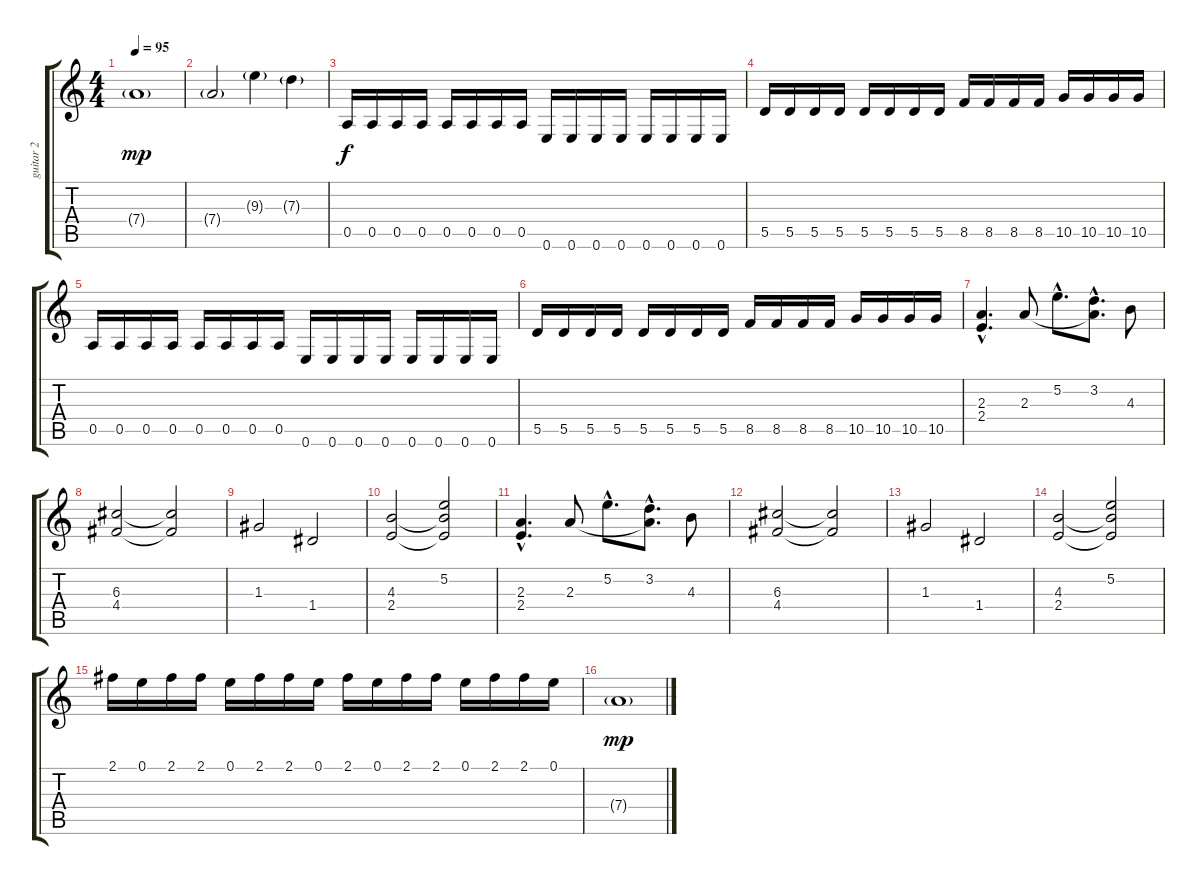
\track ("guitar 2" "guitar 2") {instrument distortionguitar}
\staff {score tabs}
\tuning (E4 B3 G3 D3 A2 E2) {hide}
\ts (4 4)
\tempo 95
\clef g2
\ks c
7.4{g}.1{dy mp} |
7.4{g}.2 9.3{g}.4 7.3{g}.4 |
0.5.16{dy f} 0.5.16 0.5.16 0.5.16 0.5.16 0.5.16 0.5.16 0.5.16 0.6.16 0.6.16 0.6.16 0.6.16 0.6.16 0.6.16 0.6.16 0.6.16 |
5.5.16 5.5.16 5.5.16 5.5.16 5.5.16 5.5.16 5.5.16 5.5.16 8.5.16 8.5.16 8.5.16 8.5.16 10.5.16 10.5.16 10.5.16 10.5.16 |
0.5.16 0.5.16 0.5.16 0.5.16 0.5.16 0.5.16 0.5.16 0.5.16 0.6.16 0.6.16 0.6.16 0.6.16 0.6.16 0.6.16 0.6.16 0.6.16 |
5.5.16 5.5.16 5.5.16 5.5.16 5.5.16 5.5.16 5.5.16 5.5.16 8.5.16 8.5.16 8.5.16 8.5.16 10.5.16 10.5.16 10.5.16 10.5.16 |
(2.3{hac} 2.4{hac}).4{d} 2.3.8 5.2{hac}.8{d} (3.2{hac} 2.3{hac t}).8{d} 4.3.8 |
(6.3 4.4).2 (6.3{t} 4.4{t}).2 |
1.3.2 1.4.2 |
(4.3 2.4).2 (5.2 4.3{t} 2.4{t}).2 |
(2.3{hac} 2.4{hac}).4{d} 2.3.8 5.2{hac}.8{d} (3.2{hac} 2.3{hac t}).8{d} 4.3.8 |
(6.3 4.4).2 (6.3{t} 4.4{t}).2 |
1.3.2 1.4.2 |
(4.3 2.4).2 (5.2 4.3{t} 2.4{t}).2 |
2.1.16 0.1.16 2.1.16 2.1.16 0.1.16 2.1.16 2.1.16 0.1.16 2.1.16 0.1.16 2.1.16 2.1.16 0.1.16 2.1.16 2.1.16 0.1.16 |
7.4{g}.1{dy mp}
